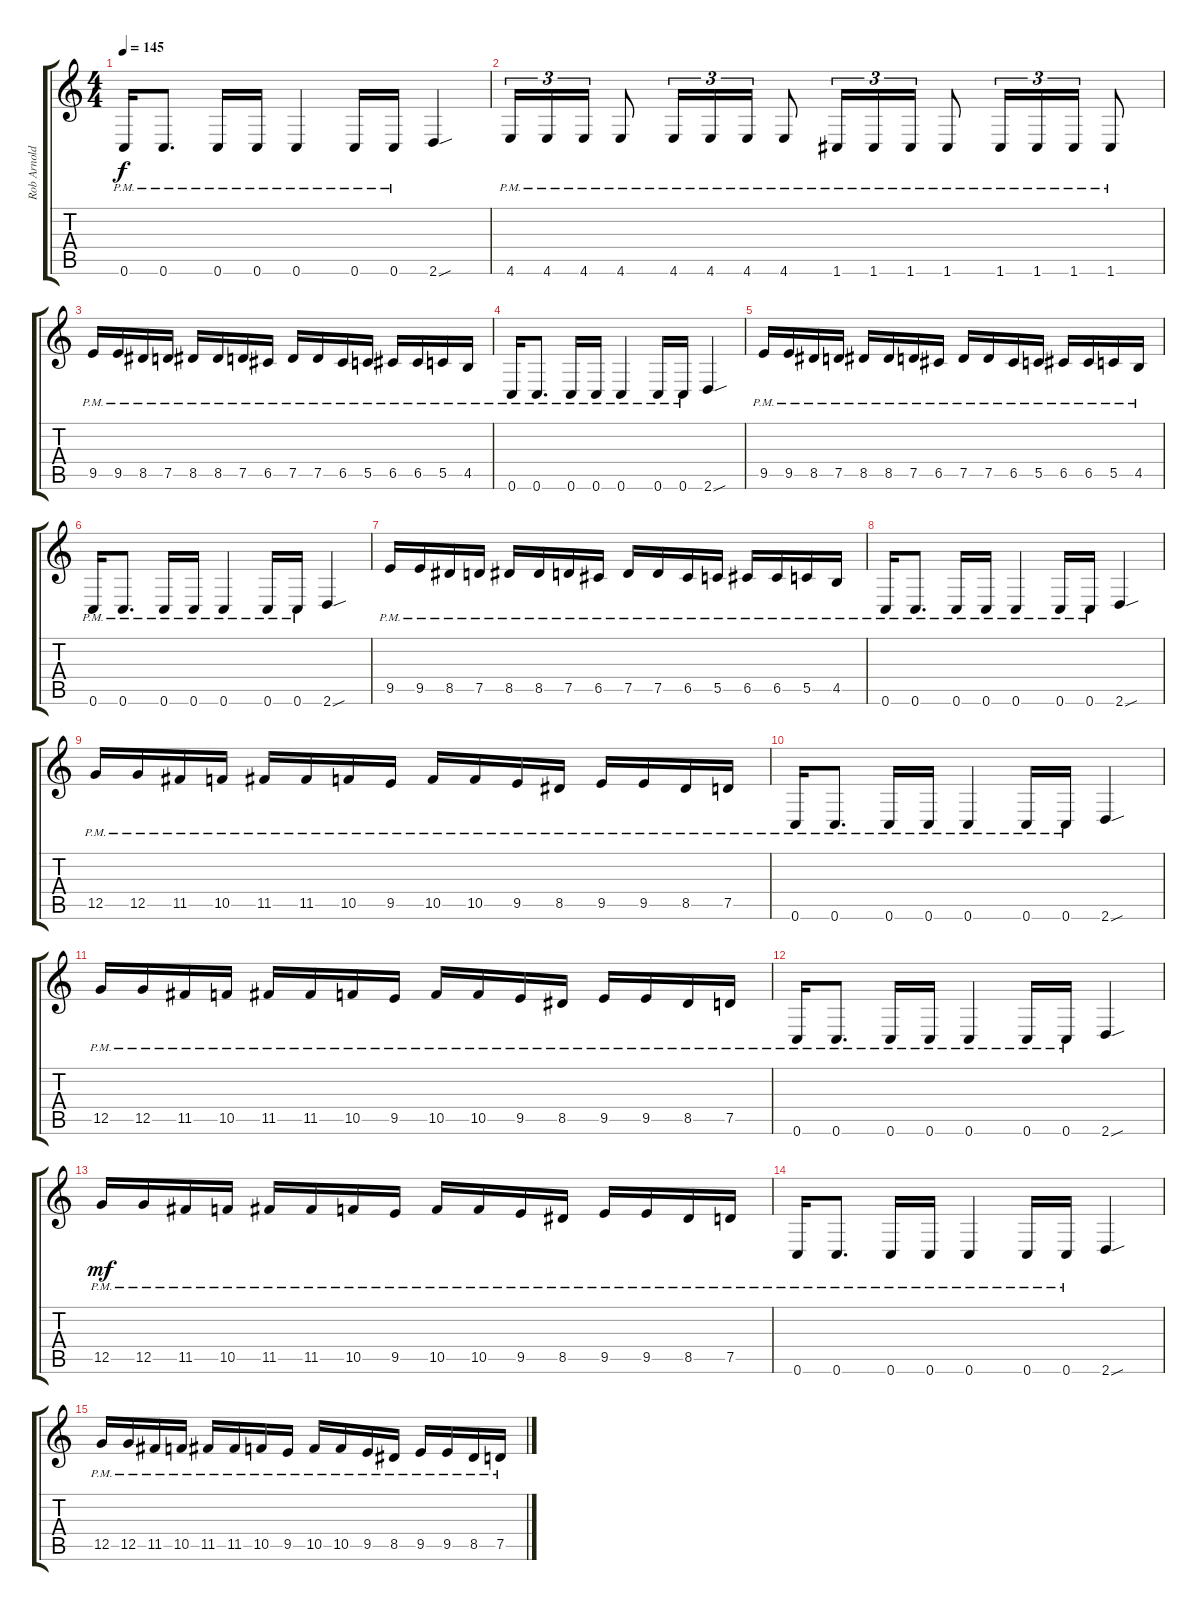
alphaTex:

\track ("Rob Arnold" "Rob Arnold") {instrument overdrivenguitar}
\staff {score tabs}
\tuning (D4 A3 F3 C3 G2 C2) {hide}
\ts (4 4)
\tempo 145
\clef g2
\ks c
0.6{pm}.16{dy f} 0.6{pm}.8{d} 0.6{pm}.16 0.6{pm}.16 0.6{pm}.4 0.6{pm}.16 0.6{pm}.16 2.6{sou}.4 |
4.6{pm}.16{tu (3 2)} 4.6{pm}.16{tu (3 2)} 4.6{pm}.16{tu (3 2)} 4.6{pm}.8 4.6{pm}.16{tu (3 2)} 4.6{pm}.16{tu (3 2)} 4.6{pm}.16{tu (3 2)} 4.6{pm}.8 1.6{pm}.16{tu (3 2)} 1.6{pm}.16{tu (3 2)} 1.6{pm}.16{tu (3 2)} 1.6{pm}.8 1.6{pm}.16{tu (3 2)} 1.6{pm}.16{tu (3 2)} 1.6{pm}.16{tu (3 2)} 1.6{pm}.8 |
9.5{pm}.16 9.5{pm}.16 8.5{pm}.16 7.5{pm}.16 8.5{pm}.16 8.5{pm}.16 7.5{pm}.16 6.5{pm}.16 7.5{pm}.16 7.5{pm}.16 6.5{pm}.16 5.5{pm}.16 6.5{pm}.16 6.5{pm}.16 5.5{pm}.16 4.5{pm}.16 |
0.6{pm}.16 0.6{pm}.8{d} 0.6{pm}.16 0.6{pm}.16 0.6{pm}.4 0.6{pm}.16 0.6{pm}.16 2.6{sou}.4 |
9.5{pm}.16 9.5{pm}.16 8.5{pm}.16 7.5{pm}.16 8.5{pm}.16 8.5{pm}.16 7.5{pm}.16 6.5{pm}.16 7.5{pm}.16 7.5{pm}.16 6.5{pm}.16 5.5{pm}.16 6.5{pm}.16 6.5{pm}.16 5.5{pm}.16 4.5{pm}.16 |
0.6{pm}.16 0.6{pm}.8{d} 0.6{pm}.16 0.6{pm}.16 0.6{pm}.4 0.6{pm}.16 0.6{pm}.16 2.6{sou}.4 |
9.5{pm}.16 9.5{pm}.16 8.5{pm}.16 7.5{pm}.16 8.5{pm}.16 8.5{pm}.16 7.5{pm}.16 6.5{pm}.16 7.5{pm}.16 7.5{pm}.16 6.5{pm}.16 5.5{pm}.16 6.5{pm}.16 6.5{pm}.16 5.5{pm}.16 4.5{pm}.16 |
0.6{pm}.16 0.6{pm}.8{d} 0.6{pm}.16 0.6{pm}.16 0.6{pm}.4 0.6{pm}.16 0.6{pm}.16 2.6{sou}.4 |
12.5{pm}.16 12.5{pm}.16 11.5{pm}.16 10.5{pm}.16 11.5{pm}.16 11.5{pm}.16 10.5{pm}.16 9.5{pm}.16 10.5{pm}.16 10.5{pm}.16 9.5{pm}.16 8.5{pm}.16 9.5{pm}.16 9.5{pm}.16 8.5{pm}.16 7.5{pm}.16 |
0.6{pm}.16 0.6{pm}.8{d} 0.6{pm}.16 0.6{pm}.16 0.6{pm}.4 0.6{pm}.16 0.6{pm}.16 2.6{sou}.4 |
12.5{pm}.16 12.5{pm}.16 11.5{pm}.16 10.5{pm}.16 11.5{pm}.16 11.5{pm}.16 10.5{pm}.16 9.5{pm}.16 10.5{pm}.16 10.5{pm}.16 9.5{pm}.16 8.5{pm}.16 9.5{pm}.16 9.5{pm}.16 8.5{pm}.16 7.5{pm}.16 |
0.6{pm}.16 0.6{pm}.8{d} 0.6{pm}.16 0.6{pm}.16 0.6{pm}.4 0.6{pm}.16 0.6{pm}.16 2.6{sou}.4 |
12.5{pm}.16{dy mf} 12.5{pm}.16 11.5{pm}.16 10.5{pm}.16 11.5{pm}.16 11.5{pm}.16 10.5{pm}.16 9.5{pm}.16 10.5{pm}.16 10.5{pm}.16 9.5{pm}.16 8.5{pm}.16 9.5{pm}.16 9.5{pm}.16 8.5{pm}.16 7.5{pm}.16 |
0.6{pm}.16 0.6{pm}.8{d} 0.6{pm}.16 0.6{pm}.16 0.6{pm}.4 0.6{pm}.16 0.6{pm}.16 2.6{sou}.4 |
12.5{pm}.16 12.5{pm}.16 11.5{pm}.16 10.5{pm}.16 11.5{pm}.16 11.5{pm}.16 10.5{pm}.16 9.5{pm}.16 10.5{pm}.16 10.5{pm}.16 9.5{pm}.16 8.5{pm}.16 9.5{pm}.16 9.5{pm}.16 8.5{pm}.16 7.5{pm}.16
